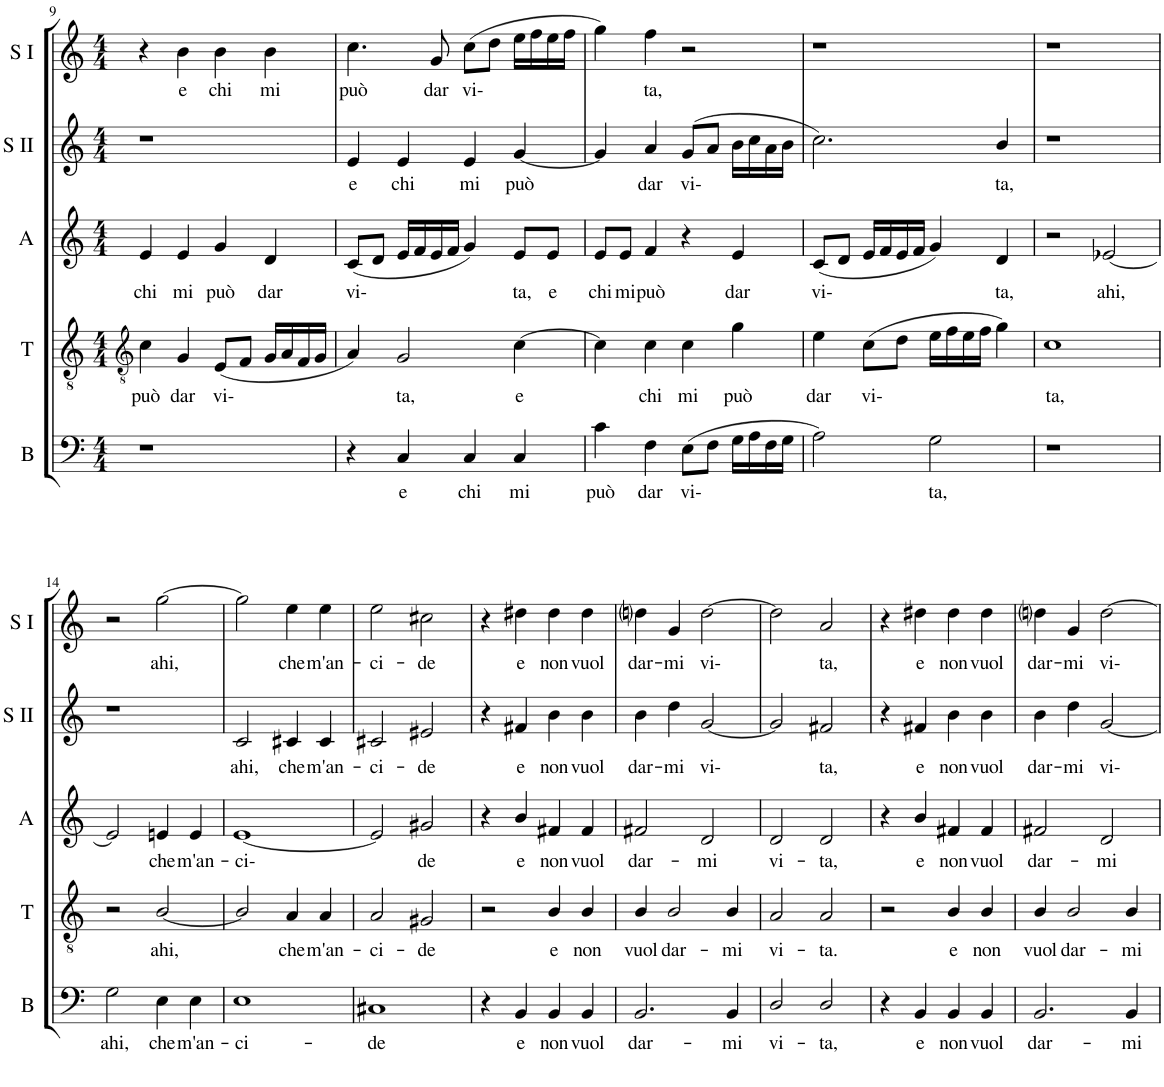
**kern	**text	**kern	**text	**kern	**text	**kern	**text	**kern	**text
*part5	*part5	*part4	*part4	*part3	*part3	*part2	*part2	*part1	*part1
*staff5	*staff5	*staff4	*staff4	*staff3	*staff3	*staff2	*staff2	*staff1	*staff1
*I"Bass	*	*I"Tenor	*	*I"Alto	*	*I"Soprano II	*	*I"Soprano I	*
*I'B	*	*I'T	*	*I'A	*	*I'S II	*	*I'S I	*
!!LO:PB:g=z
*clefF4	*	*clefGv2	*	*clefG2	*	*clefG2	*	*clefG2	*
*k[]	*	*k[]	*	*k[]	*	*k[]	*	*k[]	*
*M4/4	*	*M4/4	*	*M4/4	*	*M4/4	*	*M4/4	*
=9	=9	=9	=9	=9	=9	=9	=9	=9	=9
!	!	!	!LO:LY:b	!	!LO:LY:b	!	!	!	!
1r	.	4c\	può	4e/	chi	1r	.	4r	.
!	!	!	!LO:LY:b	!	!LO:LY:b	!	!	!	!LO:LY:b
.	.	4G/	dar	4e/	mi	.	.	4b\	e
!	!	!	!LO:LY:b	!	!LO:LY:b	!	!	!	!LO:LY:b
.	.	(<8E/L	vi-	4g/	può	.	.	4b\	chi
.	.	8F/J	.	.	.	.	.	.	.
!	!	!	!	!	!LO:LY:b	!	!	!	!LO:LY:b
.	.	16G/LL	.	4d/	dar	.	.	4b\	mi
.	.	16A/	.	.	.	.	.	.	.
.	.	16F/	.	.	.	.	.	.	.
.	.	16G/JJ	.	.	.	.	.	.	.
=10	=10	=10	=10	=10	=10	=10	=10	=10	=10
!	!	!	!	!	!LO:LY:b	!	!LO:LY:b	!	!LO:LY:b
4r	.	4A/)	.	(<8c/L	vi-	4e/	e	4.cc\	può
.	.	.	.	8d/J	.	.	.	.	.
!	!LO:LY:b	!	!LO:LY:b	!	!	!	!LO:LY:b	!	!
4C/	e	2G/	ta,	16e/LL	.	4e/	chi	.	.
.	.	.	.	16f/	.	.	.	.	.
!	!	!	!	!	!	!	!	!	!LO:LY:b
.	.	.	.	16e/	.	.	.	8g/	dar
.	.	.	.	16f/JJ	.	.	.	.	.
!	!LO:LY:b	!	!	!	!	!	!LO:LY:b	!	!LO:LY:b
4C/	chi	.	.	4g/)	.	4e/	mi	(>8cc\L	vi-
.	.	.	.	.	.	.	.	8dd\J	.
!	!LO:LY:b	!	!LO:LY:b	!	!LO:LY:b	!	!LO:LY:b	!	!
4C/	mi	[4c\	e	8e/L	ta,	[4g/	può	16ee\LL	.
.	.	.	.	.	.	.	.	16ff\	.
!	!	!	!	!	!LO:LY:b	!	!	!	!
.	.	.	.	8e/J	e	.	.	16ee\	.
.	.	.	.	.	.	.	.	16ff\JJ	.
=11	=11	=11	=11	=11	=11	=11	=11	=11	=11
!	!LO:LY:b	!	!	!	!LO:LY:b	!	!	!	!
4c\	può	4c\]	.	8e/L	chi	4g/]	.	4gg\)	.
!	!	!	!	!	!LO:LY:b	!	!	!	!
.	.	.	.	8e/J	mi	.	.	.	.
!	!LO:LY:b	!	!LO:LY:b	!	!LO:LY:b	!	!LO:LY:b	!	!LO:LY:b
4F\	dar	4c\	chi	4f/	può	4a/	dar	4ff\	ta,
!	!LO:LY:b	!	!LO:LY:b	!	!	!	!LO:LY:b	!	!
(>8E\L	vi-	4c\	mi	4r	.	(>8g/L	vi-	2r	.
8F\J	.	.	.	.	.	8a/J	.	.	.
!	!	!	!LO:LY:b	!	!LO:LY:b	!	!	!	!
16G\LL	.	4g\	può	4e/	dar	16b\LL	.	.	.
16A\	.	.	.	.	.	16cc\	.	.	.
16F\	.	.	.	.	.	16a\	.	.	.
16G\JJ	.	.	.	.	.	16b\JJ	.	.	.
=12	=12	=12	=12	=12	=12	=12	=12	=12	=12
!	!	!	!LO:LY:b	!	!LO:LY:b	!	!	!	!
2A\)	.	4e\	dar	(<8c/L	vi-	2.cc\)	.	1r	.
.	.	.	.	8d/J	.	.	.	.	.
!	!	!	!LO:LY:b	!	!	!	!	!	!
.	.	(>8c\L	vi-	16e/LL	.	.	.	.	.
.	.	.	.	16f/	.	.	.	.	.
.	.	8d\J	.	16e/	.	.	.	.	.
.	.	.	.	16f/JJ	.	.	.	.	.
!	!LO:LY:b	!	!	!	!	!	!	!	!
2G\	ta,	16e\LL	.	4g/)	.	.	.	.	.
.	.	16f\	.	.	.	.	.	.	.
.	.	16e\	.	.	.	.	.	.	.
.	.	16f\JJ	.	.	.	.	.	.	.
!	!	!	!	!	!LO:LY:b	!	!LO:LY:b	!	!
.	.	4g\)	.	4d/	ta,	4b/	ta,	.	.
=13	=13	=13	=13	=13	=13	=13	=13	=13	=13
!	!	!	!LO:LY:b	!	!	!	!	!	!
1r	.	1c	ta,	2r	.	1r	.	1r	.
!	!	!	!	!	!LO:LY:b	!	!	!	!
.	.	.	.	[2e-X/	ahi,	.	.	.	.
!!LO:LB:g=z
=14	=14	=14	=14	=14	=14	=14	=14	=14	=14
!	!LO:LY:b	!	!	!	!	!	!	!	!
2G\	ahi,	2r	.	2e-/]	.	1r	.	2r	.
!	!LO:LY:b	!	!LO:LY:b	!	!LO:LY:b	!	!	!	!LO:LY:b
4E\	che	[2B/	ahi,	4en/	che	.	.	[2gg\	ahi,
!	!LO:LY:b	!	!	!	!LO:LY:b	!	!	!	!
4E\	m'an-	.	.	4e/	m'an-	.	.	.	.
=15	=15	=15	=15	=15	=15	=15	=15	=15	=15
!	!LO:LY:b	!	!	!	!LO:LY:b	!	!LO:LY:b	!	!
1E	-ci-	2B/]	.	[1e	-ci-	2c/	ahi,	2gg\]	.
!	!	!	!LO:LY:b	!	!	!	!LO:LY:b	!	!LO:LY:b
.	.	4A/	che	.	.	4c#X/	che	4ee\	che
!	!	!	!LO:LY:b	!	!	!	!LO:LY:b	!	!LO:LY:b
.	.	4A/	m'an-	.	.	4c#/	m'an-	4ee\	m'an-
=16	=16	=16	=16	=16	=16	=16	=16	=16	=16
!	!LO:LY:b	!	!LO:LY:b	!	!	!	!LO:LY:b	!	!LO:LY:b
1C#X	-de	2A/	-ci-	2e/]	.	2c#X/	-ci-	2ee\	-ci-
!	!	!	!LO:LY:b	!	!LO:LY:b	!	!LO:LY:b	!	!LO:LY:b
.	.	2G#X/	-de	2g#X/	de	2e#X/	-de	2cc#X\	-de
=17	=17	=17	=17	=17	=17	=17	=17	=17	=17
4r	.	2r	.	4r	.	4r	.	4r	.
!	!LO:LY:b	!	!	!	!LO:LY:b	!	!LO:LY:b	!	!LO:LY:b
4BB/	e	.	.	4b/	e	4f#X/	e	4dd#X\	e
!	!LO:LY:b	!	!LO:LY:b	!	!LO:LY:b	!	!LO:LY:b	!	!LO:LY:b
4BB/	non	4B/	e	4f#X/	non	4b\	non	4dd#\	non
!	!LO:LY:b	!	!LO:LY:b	!	!LO:LY:b	!	!LO:LY:b	!	!LO:LY:b
4BB/	vuol	4B/	non	4f#/	vuol	4b\	vuol	4dd#\	vuol
=18	=18	=18	=18	=18	=18	=18	=18	=18	=18
!	!LO:LY:b	!	!LO:LY:b	!	!LO:LY:b	!	!LO:LY:b	!	!LO:LY:b
2.BB/	dar-	4B/	vuol	2f#X/	dar-	4b\	dar-	4ddni\	dar-
!	!	!	!LO:LY:b	!	!	!	!LO:LY:b	!	!LO:LY:b
.	.	2B/	dar-	.	.	4dd\	-mi	4g/	-mi
!	!	!	!	!	!LO:LY:b	!	!LO:LY:b	!	!LO:LY:b
.	.	.	.	2d/	-mi	[2g/	vi-	[2dd\	vi-
!	!LO:LY:b	!	!LO:LY:b	!	!	!	!	!	!
4BB/	-mi	4B/	-mi	.	.	.	.	.	.
=19	=19	=19	=19	=19	=19	=19	=19	=19	=19
!	!LO:LY:b	!	!LO:LY:b	!	!LO:LY:b	!	!	!	!
2D/	vi-	2A/	vi-	2d/	vi-	2g/]	.	2dd\]	.
!	!LO:LY:b	!	!LO:LY:b	!	!LO:LY:b	!	!LO:LY:b	!	!LO:LY:b
2D/	-ta,	2A/	-ta.	2d/	-ta,	2f#X/	ta,	2a/	ta,
=20	=20	=20	=20	=20	=20	=20	=20	=20	=20
4r	.	2r	.	4r	.	4r	.	4r	.
!	!LO:LY:b	!	!	!	!LO:LY:b	!	!LO:LY:b	!	!LO:LY:b
4BB/	e	.	.	4b/	e	4f#X/	e	4dd#X\	e
!	!LO:LY:b	!	!LO:LY:b	!	!LO:LY:b	!	!LO:LY:b	!	!LO:LY:b
4BB/	non	4B/	e	4f#X/	non	4b\	non	4dd#\	non
!	!LO:LY:b	!	!LO:LY:b	!	!LO:LY:b	!	!LO:LY:b	!	!LO:LY:b
4BB/	vuol	4B/	non	4f#/	vuol	4b\	vuol	4dd#\	vuol
=21	=21	=21	=21	=21	=21	=21	=21	=21	=21
!	!LO:LY:b	!	!LO:LY:b	!	!LO:LY:b	!	!LO:LY:b	!	!LO:LY:b
2.BB/	dar-	4B/	vuol	2f#X/	dar-	4b\	dar-	4ddni\	dar-
!	!	!	!LO:LY:b	!	!	!	!LO:LY:b	!	!LO:LY:b
.	.	2B/	dar-	.	.	4dd\	-mi	4g/	-mi
!	!	!	!	!	!LO:LY:b	!	!LO:LY:b	!	!LO:LY:b
.	.	.	.	2d/	-mi	[2g/	vi-	[2dd\	vi-
!	!LO:LY:b	!	!LO:LY:b	!	!	!	!	!	!
4BB/	-mi	4B/	-mi	.	.	.	.	.	.
=	=	=	=	=	=	=	=	=	=
*-	*-	*-	*-	*-	*-	*-	*-	*-	*-
